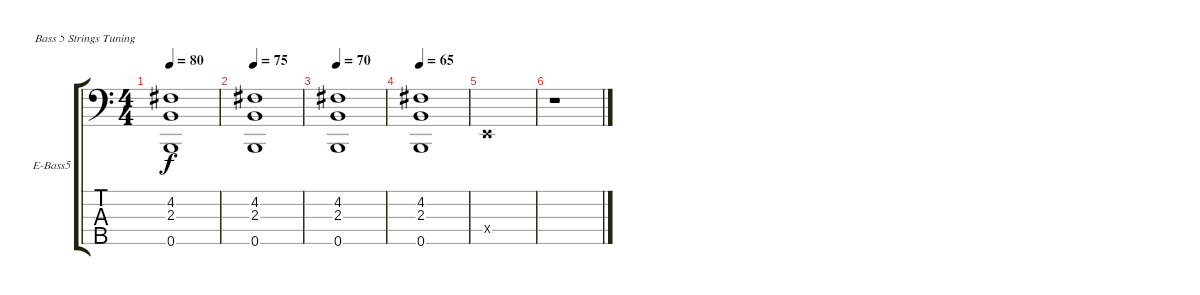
\bracketExtendMode groupsimilarinstruments
\firstSystemTrackNameOrientation horizontal
\otherSystemsTrackNameOrientation horizontal
\track ("Justin Chancellor" "E-Bass5") {instrument electricbasspick}
\staff {score tabs}
\tuning (G2 D2 A1 E1 B0)
\ts (4 4)
\tempo 80
\clef f4
\ks c
(4.2 2.3 0.5).1{dy f} |
\tempo 75
(4.2 2.3 0.5).1 |
\tempo 70
(4.2 2.3 0.5).1 |
\tempo 65
(4.2 2.3 0.5).1 |
0.4{x}.1 |
r.1
